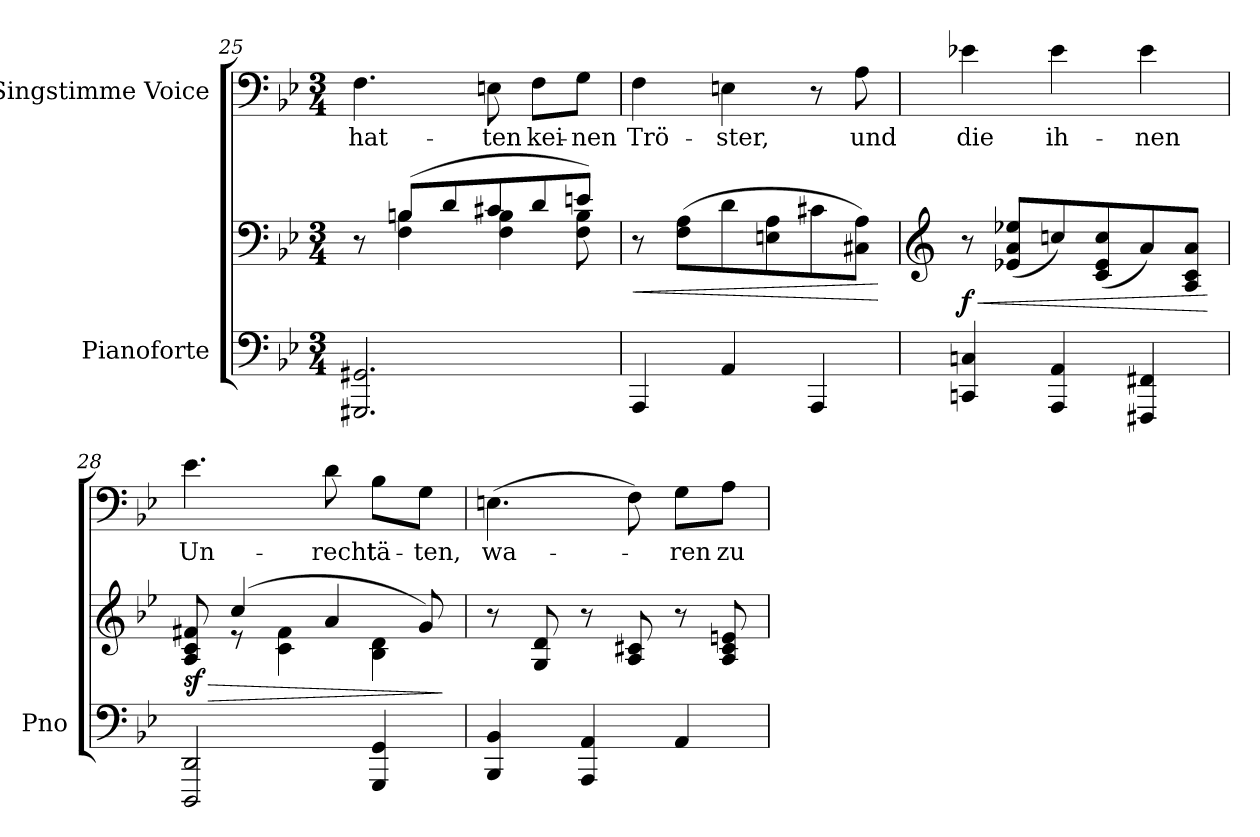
**kern	**kern	**dynam	**kern	**text
*part2	*part2	*part2	*part1	*part1
*staff3	*staff2	*staff2/3	*staff1	*staff1
*I"Pianoforte	*	*	*I"Singstimme Voice	*
*I'Pno	*	*	*	*
*clefF4	*clefF4	*	*clefF4	*
*k[b-e-]	*k[b-e-]	*	*k[b-e-]	*
*M3/4	*M3/4	*	*M3/4	*
=25	=25	=25	=25	=25
*	*^	*	*	*
2.GGG#X/ 2.GG#X/	8r	8ryy	.	4.F\	hat-
.	(8Bn/L	4F\ 4B\	.	.	.
.	8d/	.	.	.	.
.	8c#X/	4F\ 4B\	.	8En\	-ten
.	8d/	.	.	8F\L	kei-
.	8en/J)	8F\ 8B\	.	8G\J	-nen
=26	=26	=26	=26	=26	=26
!	!	!	!LO:HP:b	!	!
*	*v	*v	*	*	*
4AAA/	8r	<	4F\	Trö-
.	(8F\ 8A\L	.	.	.
4AA/	8d\	.	4En\	-ster,
.	8En\ 8A\	.	.	.
4AAA/	8c#X\	.	8r	.
.	8C#X\ 8A\J)	.	8A\	und
.	.	[	.	.
=27	=27	=27	=27	=27
*	*clefG2	*	*	*
!	!	!LO:HP:b	!	!
!	!	!LO:DY:n=1:b	!	!
4CCn/ 4Cn/	8r	< f	4e-X\	die
.	(>8e-X/ 8a/ 8ee-X/L	.	.	.
4AAA/ 4AA/	8ccn/)	.	4e-\	ih-
.	(>8c/ 8e-/ 8cc/	.	.	.
4FFF#X/ 4FF#X/	8a/)	.	4e-\	-nen
.	8A/ 8c/ 8a/J	.	.	.
.	.	[	.	.
=28	=28	=28	=28	=28
!	!	!LO:HP:b	!	!
*	*^	*	*	*
!	!	!	!LO:DY:n=1:b	!	!
2DDD/ 2DD/	8A/ 8c/ 8f#X/	8ryy	> sf	4.e-\	Un-
.	(4cc/	8r	.	.	.
.	.	4c\ 4f#\	.	.	.
.	4a/	.	.	8d\	-recht
4GGG/ 4GG/	.	4B-\ 4d\	.	8B-\L	tä-
.	8g/)	.	.	8G\J	-ten,
*	*v	*v	*	*	*
.	.	]	.	.
=29	=29	=29	=29	=29
4BBB-/ 4BB-/	8r	.	(4.En\	wa-
.	8G/ 8d/	.	.	.
4AAA/ 4AA/	8r	.	.	.
.	8A/ 8c#X/	.	8F\)	.
4AA/	8r	.	8G\L	-ren
.	8A/ 8c#/ 8en/	.	8A\J	zu
=	=	=	=	=
*-	*-	*-	*-	*-
